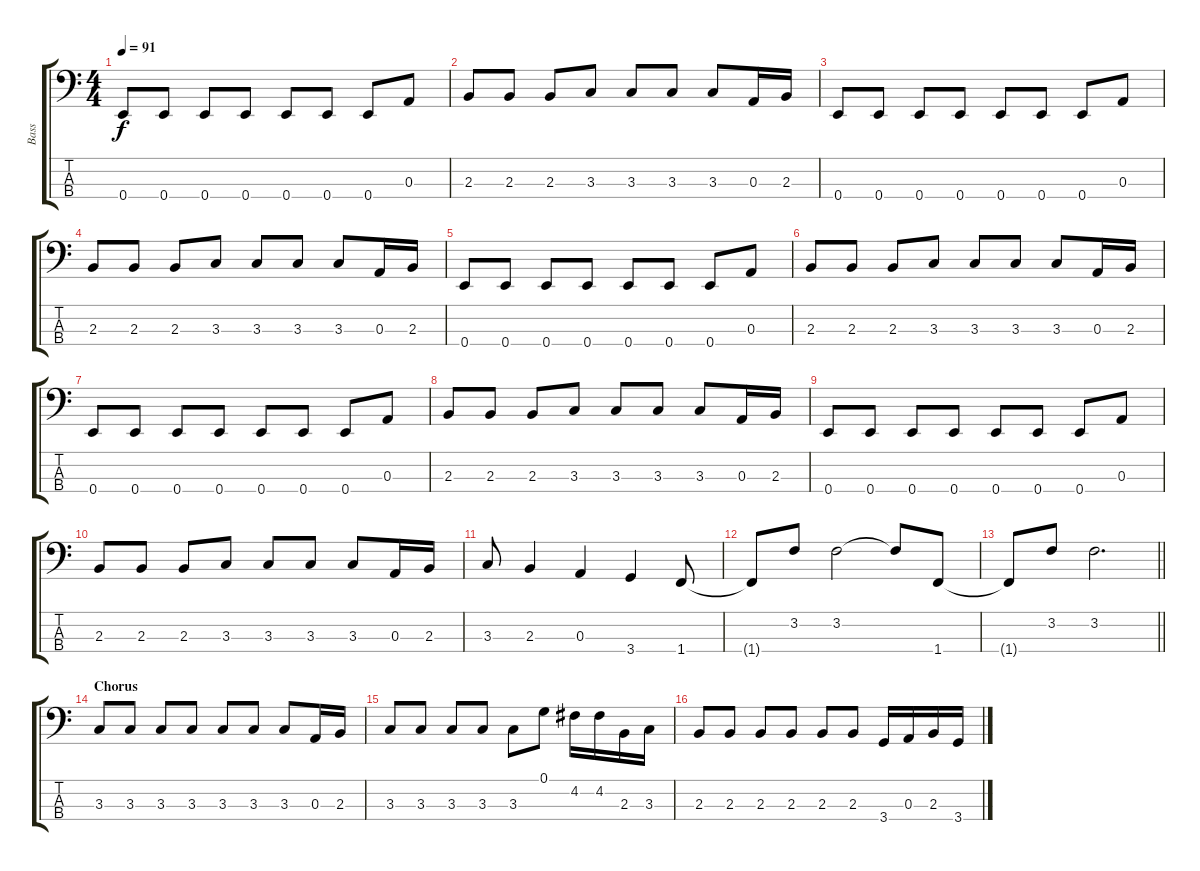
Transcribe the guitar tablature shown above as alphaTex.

\track ("Bass" "Bass") {instrument electricbassfinger}
\staff {score tabs}
\tuning (G2 D2 A1 E1) {hide}
\ts (4 4)
\tempo 91
\clef f4
\ks c
0.4.8{dy f} 0.4.8 0.4.8 0.4.8 0.4.8 0.4.8 0.4.8 0.3.8 |
2.3.8 2.3.8 2.3.8 3.3.8 3.3.8 3.3.8 3.3.8 0.3.16 2.3.16 |
0.4.8 0.4.8 0.4.8 0.4.8 0.4.8 0.4.8 0.4.8 0.3.8 |
2.3.8 2.3.8 2.3.8 3.3.8 3.3.8 3.3.8 3.3.8 0.3.16 2.3.16 |
0.4.8 0.4.8 0.4.8 0.4.8 0.4.8 0.4.8 0.4.8 0.3.8 |
2.3.8 2.3.8 2.3.8 3.3.8 3.3.8 3.3.8 3.3.8 0.3.16 2.3.16 |
0.4.8 0.4.8 0.4.8 0.4.8 0.4.8 0.4.8 0.4.8 0.3.8 |
2.3.8 2.3.8 2.3.8 3.3.8 3.3.8 3.3.8 3.3.8 0.3.16 2.3.16 |
0.4.8 0.4.8 0.4.8 0.4.8 0.4.8 0.4.8 0.4.8 0.3.8 |
2.3.8 2.3.8 2.3.8 3.3.8 3.3.8 3.3.8 3.3.8 0.3.16 2.3.16 |
3.3.8 2.3.4 0.3.4 3.4.4 1.4.8 |
1.4{t}.8 3.2.8 3.2.2 3.2{t}.8 1.4.8 |
\barLineRight lightlight
1.4{t}.8 3.2.8 3.2.2{d} |
\section ("" "Chorus")
3.3.8 3.3.8 3.3.8 3.3.8 3.3.8 3.3.8 3.3.8 0.3.16 2.3.16 |
3.3.8 3.3.8 3.3.8 3.3.8 3.3.8 0.1.8 4.2.16 4.2.16 2.3.16 3.3.16 |
2.3.8 2.3.8 2.3.8 2.3.8 2.3.8 2.3.8 3.4.16 0.3.16 2.3.16 3.4.16
